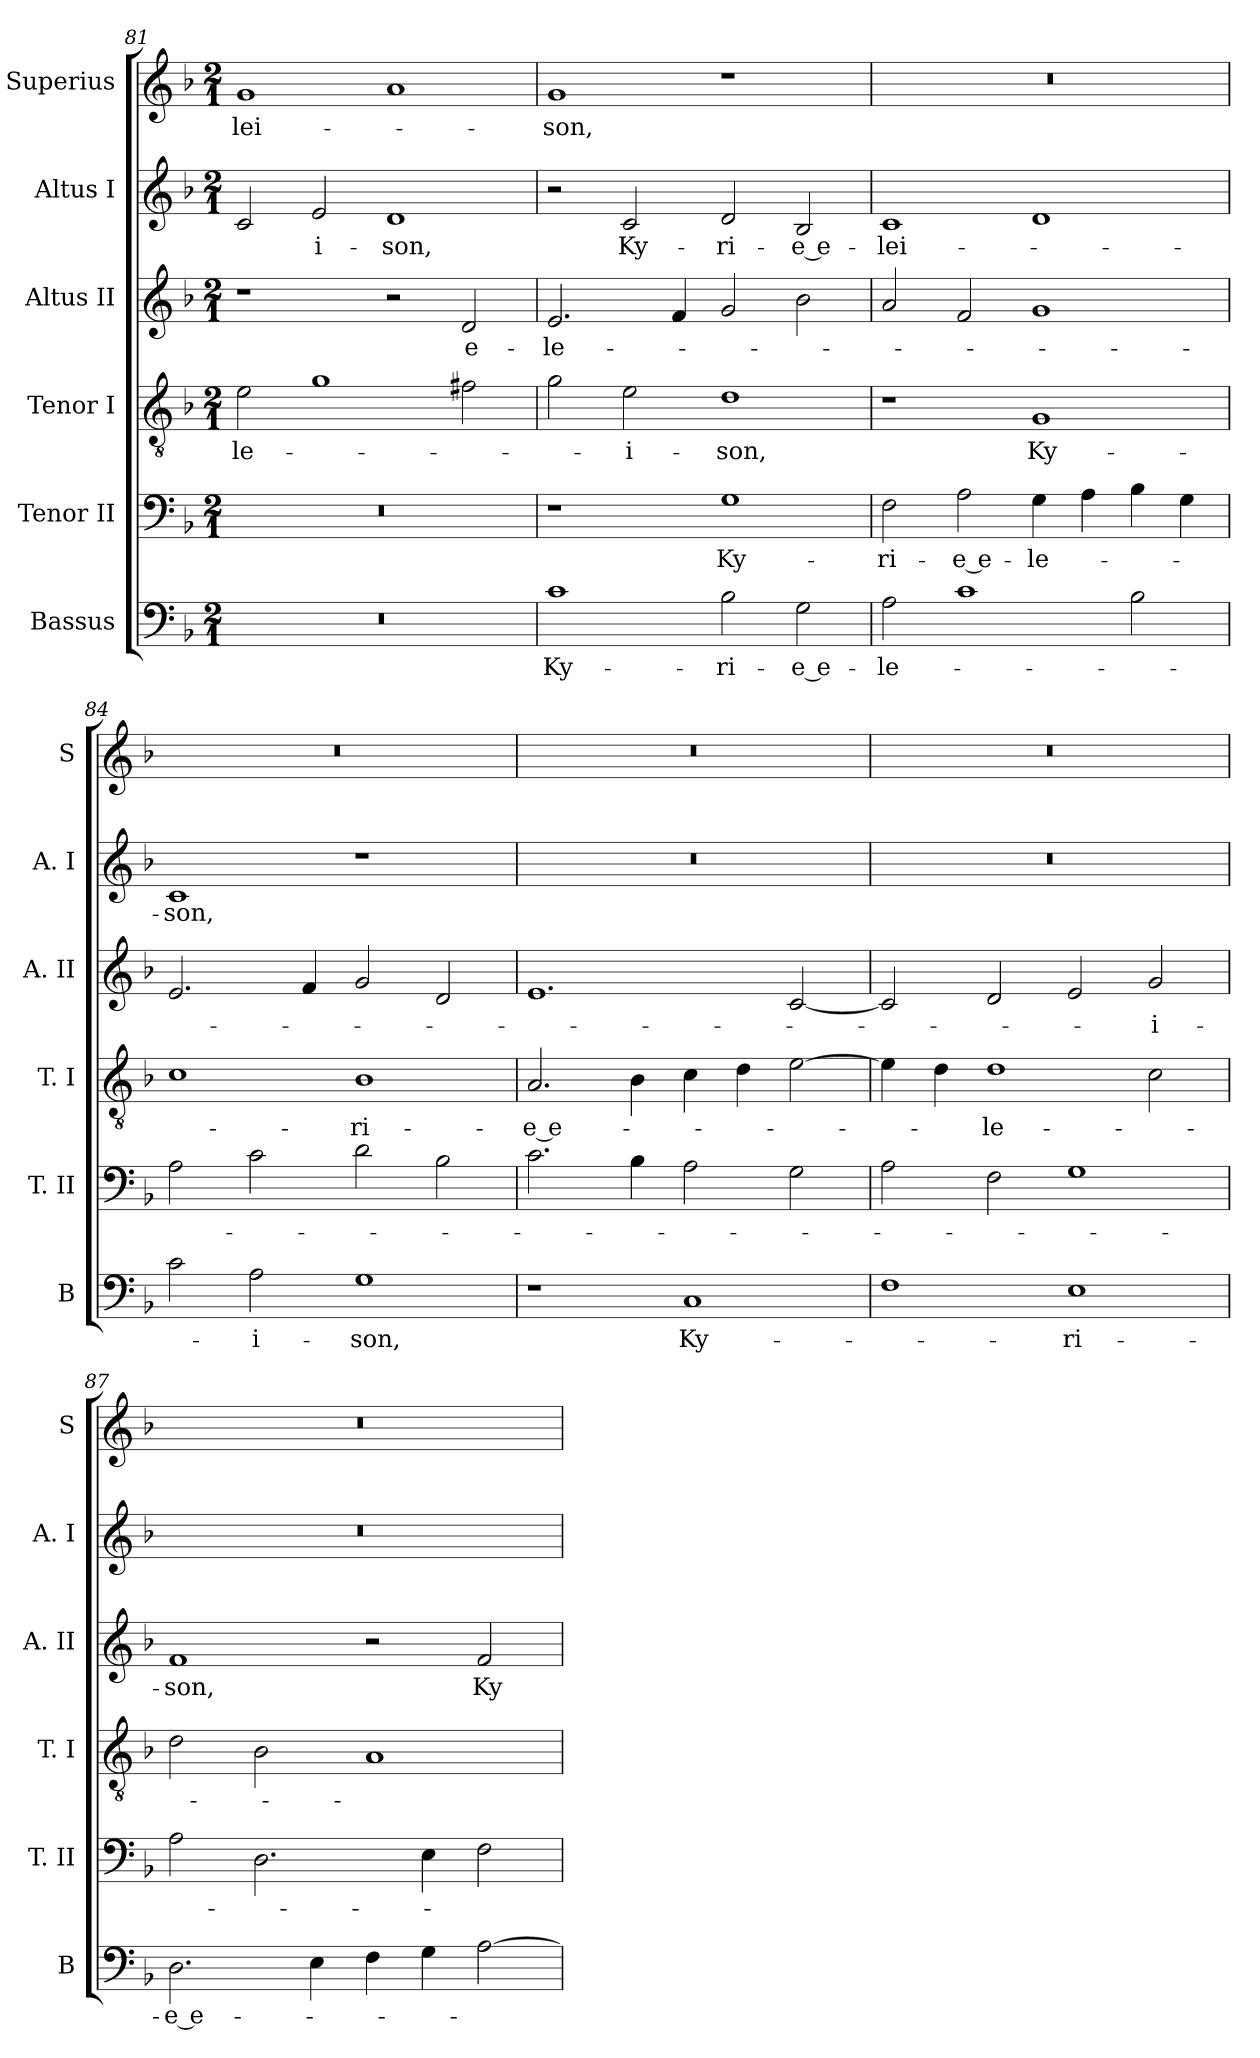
**kern	**text	**kern	**text	**kern	**text	**kern	**text	**kern	**text	**kern	**text
*part6	*part6	*part5	*part5	*part4	*part4	*part3	*part3	*part2	*part2	*part1	*part1
*staff6	*staff6	*staff5	*staff5	*staff4	*staff4	*staff3	*staff3	*staff2	*staff2	*staff1	*staff1
*I"Bassus	*	*I"Tenor II	*	*I"Tenor I	*	*I"Altus II	*	*I"Altus I	*	*I"Superius	*
*I'B	*	*I'T. II	*	*I'T. I	*	*I'A. II	*	*I'A. I	*	*I'S	*
*clefF4	*	*clefF4	*	*clefGv2	*	*clefG2	*	*clefG2	*	*clefG2	*
*k[b-]	*	*k[b-]	*	*k[b-]	*	*k[b-]	*	*k[b-]	*	*k[b-]	*
*F:	*	*F:	*	*F:	*	*F:	*	*F:	*	*F:	*
*M2/1	*	*M2/1	*	*M2/1	*	*M2/1	*	*M2/1	*	*M2/1	*
=81	=81	=81	=81	=81	=81	=81	=81	=81	=81	=81	=81
0r	.	0r	.	2e	-le-	1r	.	2c	.	1g	-lei-
.	.	.	.	1g	.	.	.	2e	-i-	.	.
.	.	.	.	.	.	2r	.	1d	-son,	1a	.
.	.	.	.	2f#X	.	2d	e-	.	.	.	.
=82	=82	=82	=82	=82	=82	=82	=82	=82	=82	=82	=82
1c	Ky-	1r	.	2g	.	2.e	-le-	2r	.	1g	-son,
.	.	.	.	2e	-i-	.	.	2c	Ky-	.	.
.	.	.	.	.	.	4f	.	.	.	.	.
2B-	-ri-	1G	Ky-	1d	-son,	2g	.	2d	-ri-	1r	.
2G	-e e-	.	.	.	.	2b-	.	2B-	-e e-	.	.
=83	=83	=83	=83	=83	=83	=83	=83	=83	=83	=83	=83
2A	-le-	2F	-ri-	1r	.	2a	.	1c	-lei-	0r	.
1c	.	2A	-e e-	.	.	2f	.	.	.	.	.
.	.	4G	-le-	1G	Ky-	1g	.	1d	.	.	.
.	.	4A	.	.	.	.	.	.	.	.	.
2B-	.	4B-	.	.	.	.	.	.	.	.	.
.	.	4G	.	.	.	.	.	.	.	.	.
=84	=84	=84	=84	=84	=84	=84	=84	=84	=84	=84	=84
2c	.	2A	.	1c	.	2.e	.	1c	-son,	0r	.
2A	-i-	2c	.	.	.	.	.	.	.	.	.
.	.	.	.	.	.	4f	.	.	.	.	.
1G	-son,	2d	.	1B-	-ri-	2g	.	1r	.	.	.
.	.	2B-	.	.	.	2d	.	.	.	.	.
=85	=85	=85	=85	=85	=85	=85	=85	=85	=85	=85	=85
1r	.	2.c	.	2.A	-e e-	1.e	.	0r	.	0r	.
.	.	4B-	.	4B-	.	.	.	.	.	.	.
1C	Ky-	2A	.	4c	.	.	.	.	.	.	.
.	.	.	.	4d	.	.	.	.	.	.	.
.	.	2G	.	[2e	.	[2c	.	.	.	.	.
=86	=86	=86	=86	=86	=86	=86	=86	=86	=86	=86	=86
1F	.	2A	.	4e]	.	2c]	.	0r	.	0r	.
.	.	.	.	4d	.	.	.	.	.	.	.
.	.	2F	.	1d	-le-	2d	.	.	.	.	.
1E	-ri-	1G	.	.	.	2e	.	.	.	.	.
.	.	.	.	2c	.	2g	-i-	.	.	.	.
=87	=87	=87	=87	=87	=87	=87	=87	=87	=87	=87	=87
2.D	-e e-	2A	.	2d	.	1f	-son,	0r	.	0r	.
.	.	2.D	.	2B-	.	.	.	.	.	.	.
4E	.	.	.	.	.	.	.	.	.	.	.
4F	.	.	.	1A	.	2r	.	.	.	.	.
4G	.	4E	.	.	.	.	.	.	.	.	.
[2A	.	2F	.	.	.	2f	Ky-	.	.	.	.
=	=	=	=	=	=	=	=	=	=	=	=
*-	*-	*-	*-	*-	*-	*-	*-	*-	*-	*-	*-
